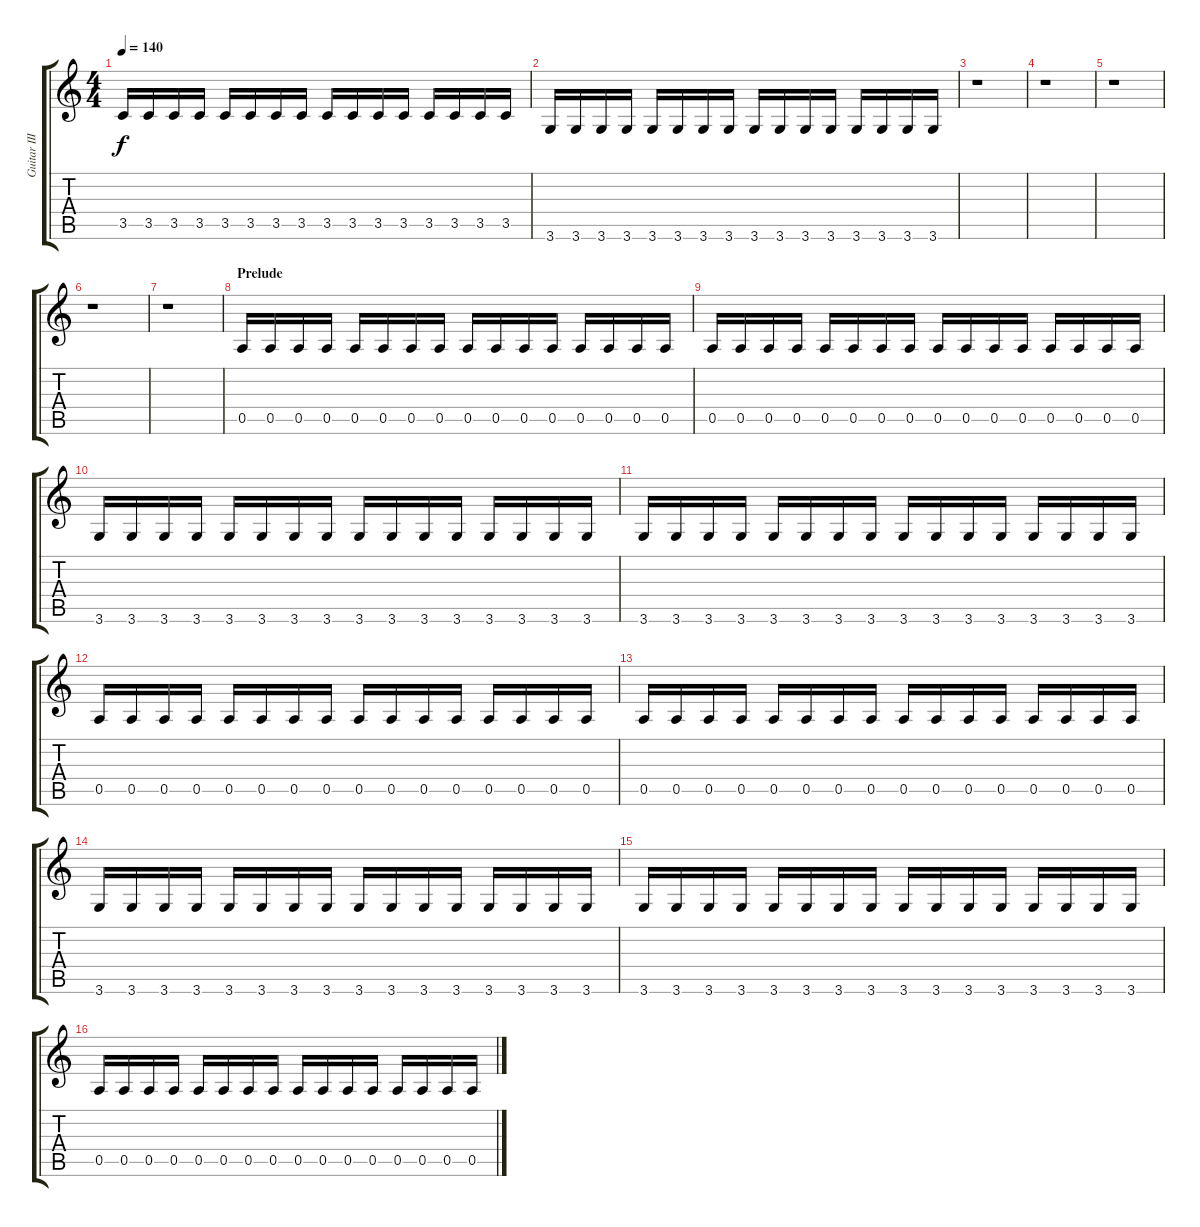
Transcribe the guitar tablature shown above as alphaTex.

\track ("Guitar III" "Guitar III") {instrument distortionguitar}
\staff {score tabs}
\tuning (E4 B3 G3 D3 A2 E2) {hide}
\ts (4 4)
\tempo 140
\clef g2
\ks c
3.5.16{dy f} 3.5.16 3.5.16 3.5.16 3.5.16 3.5.16 3.5.16 3.5.16 3.5.16 3.5.16 3.5.16 3.5.16 3.5.16 3.5.16 3.5.16 3.5.16 |
3.6.16 3.6.16 3.6.16 3.6.16 3.6.16 3.6.16 3.6.16 3.6.16 3.6.16 3.6.16 3.6.16 3.6.16 3.6.16 3.6.16 3.6.16 3.6.16 |
r.1 |
r.1 |
r.1 |
r.1 |
r.1 |
\section ("" "Prelude")
0.5.16{volume 10 balance 8 instrument distortionguitar} 0.5.16 0.5.16 0.5.16 0.5.16 0.5.16 0.5.16 0.5.16 0.5.16 0.5.16 0.5.16 0.5.16 0.5.16 0.5.16 0.5.16 0.5.16 |
0.5.16 0.5.16 0.5.16 0.5.16 0.5.16 0.5.16 0.5.16 0.5.16 0.5.16 0.5.16 0.5.16 0.5.16 0.5.16 0.5.16 0.5.16 0.5.16 |
3.6.16 3.6.16 3.6.16 3.6.16 3.6.16 3.6.16 3.6.16 3.6.16 3.6.16 3.6.16 3.6.16 3.6.16 3.6.16 3.6.16 3.6.16 3.6.16 |
3.6.16 3.6.16 3.6.16 3.6.16 3.6.16 3.6.16 3.6.16 3.6.16 3.6.16 3.6.16 3.6.16 3.6.16 3.6.16 3.6.16 3.6.16 3.6.16 |
0.5.16 0.5.16 0.5.16 0.5.16 0.5.16 0.5.16 0.5.16 0.5.16 0.5.16 0.5.16 0.5.16 0.5.16 0.5.16 0.5.16 0.5.16 0.5.16 |
0.5.16 0.5.16 0.5.16 0.5.16 0.5.16 0.5.16 0.5.16 0.5.16 0.5.16 0.5.16 0.5.16 0.5.16 0.5.16 0.5.16 0.5.16 0.5.16 |
3.6.16 3.6.16 3.6.16 3.6.16 3.6.16 3.6.16 3.6.16 3.6.16 3.6.16 3.6.16 3.6.16 3.6.16 3.6.16 3.6.16 3.6.16 3.6.16 |
3.6.16 3.6.16 3.6.16 3.6.16 3.6.16 3.6.16 3.6.16 3.6.16 3.6.16 3.6.16 3.6.16 3.6.16 3.6.16 3.6.16 3.6.16 3.6.16 |
0.5.16 0.5.16 0.5.16 0.5.16 0.5.16 0.5.16 0.5.16 0.5.16 0.5.16 0.5.16 0.5.16 0.5.16 0.5.16 0.5.16 0.5.16 0.5.16
